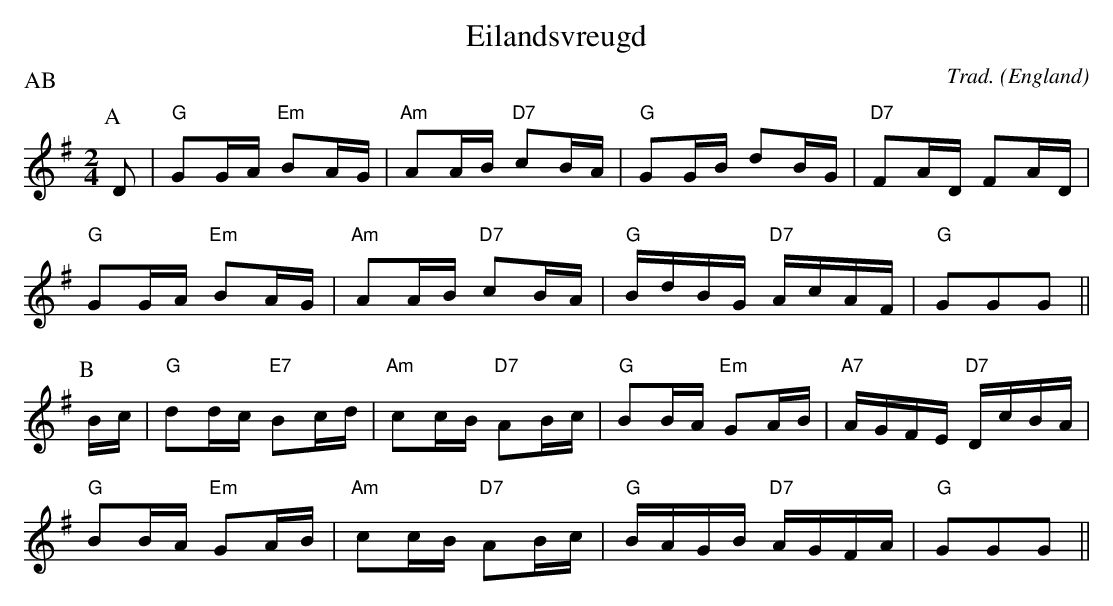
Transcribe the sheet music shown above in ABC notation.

X:1
T:Eilandsvreugd
C:Trad.
O:England
L:1/16
M:2/4
P:AB
K:G
P:A
D2 | "G"G2GA "Em"B2AG | "Am"A2AB "D7"c2BA | "G"G2GB d2BG | "D7"F2AD F2AD |
"G"G2GA "Em"B2AG | "Am"A2AB "D7"c2BA |"G"BdBG "D7"AcAF | "G"G2G2G2 ||
P:B
Bc | "G"d2dc "E7"B2cd | "Am"c2cB "D7"A2Bc | "G"B2BA "Em"G2AB | "A7"AGFE "D7"DcBA |
"G"B2BA "Em"G2AB | "Am"c2cB "D7"A2Bc | "G"BAGB "D7"AGFA | "G"G2G2G2 ||
